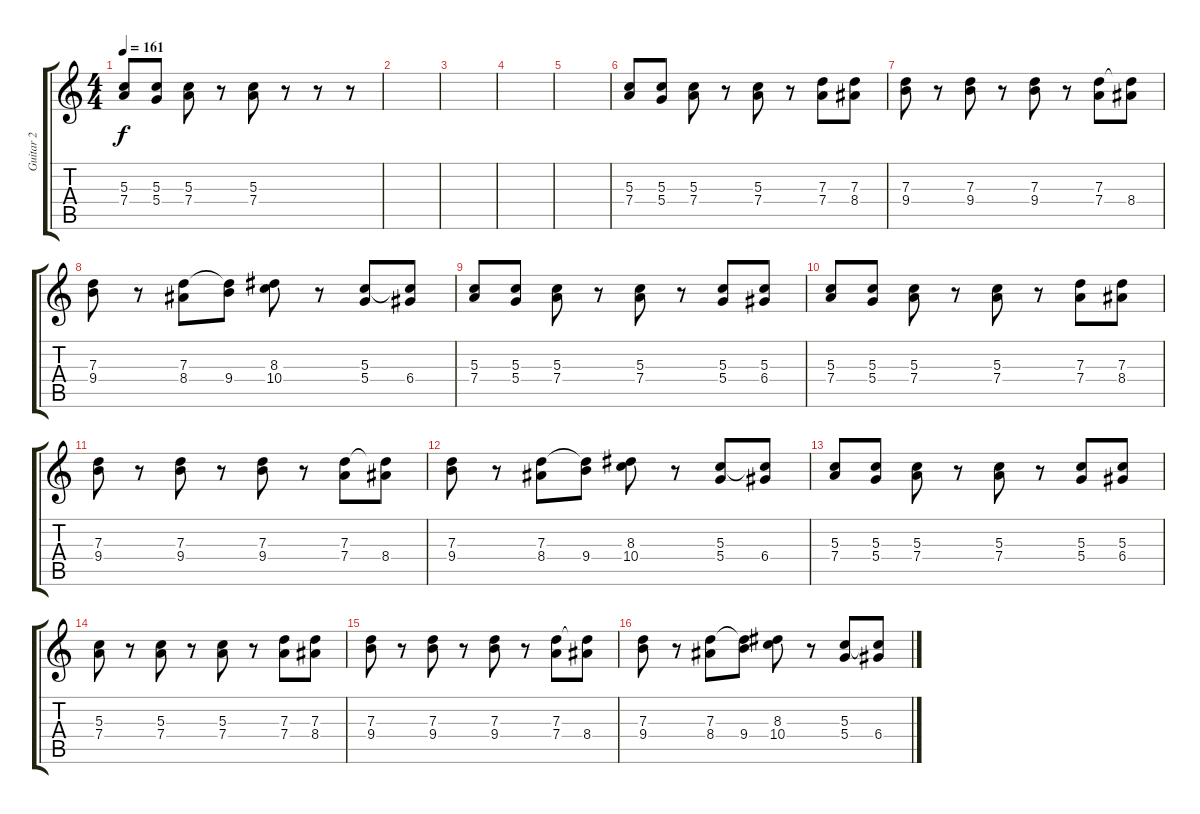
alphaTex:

\track ("Guitar 2" "Guitar 2") {instrument acousticguitarnylon}
\staff {score tabs}
\tuning (E4 B3 G3 D3 A2 E2) {hide}
\ts (4 4)
\tempo 161
\clef g2
\ks c
(5.3 7.4).8{dy f} (5.3 5.4).8 (5.3 7.4).8 r.8 (5.3 7.4).8 r.8 r.8 r.8 |
|
|
|
|
(5.3 7.4).8 (5.3 5.4).8 (5.3 7.4).8 r.8 (5.3 7.4).8 r.8 (7.3 7.4).8 (7.3 8.4).8 |
(7.3 9.4).8 r.8 (7.3 9.4).8 r.8 (7.3 9.4).8 r.8 (7.3 7.4).8 (7.3{t} 8.4).8 |
(7.3 9.4).8 r.8 (7.3 8.4).8 (7.3{t} 9.4).8 (8.3 10.4).8 r.8 (5.3 5.4).8 (5.3{t} 6.4).8 |
(5.3 7.4).8 (5.3 5.4).8 (5.3 7.4).8 r.8 (5.3 7.4).8 r.8 (5.3 5.4).8 (5.3 6.4).8 |
(5.3 7.4).8 (5.3 5.4).8 (5.3 7.4).8 r.8 (5.3 7.4).8 r.8 (7.3 7.4).8 (7.3 8.4).8 |
(7.3 9.4).8 r.8 (7.3 9.4).8 r.8 (7.3 9.4).8 r.8 (7.3 7.4).8 (7.3{t} 8.4).8 |
(7.3 9.4).8 r.8 (7.3 8.4).8 (7.3{t} 9.4).8 (8.3 10.4).8 r.8 (5.3 5.4).8 (5.3{t} 6.4).8 |
(5.3 7.4).8 (5.3 5.4).8 (5.3 7.4).8 r.8 (5.3 7.4).8 r.8 (5.3 5.4).8 (5.3 6.4).8 |
(5.3 7.4).8 r.8 (5.3 7.4).8 r.8 (5.3 7.4).8 r.8 (7.3 7.4).8 (7.3 8.4).8 |
(7.3 9.4).8 r.8 (7.3 9.4).8 r.8 (7.3 9.4).8 r.8 (7.3 7.4).8 (7.3{t} 8.4).8 |
(7.3 9.4).8 r.8 (7.3 8.4).8 (7.3{t} 9.4).8 (8.3 10.4).8 r.8 (5.3 5.4).8 (5.3{t} 6.4).8
